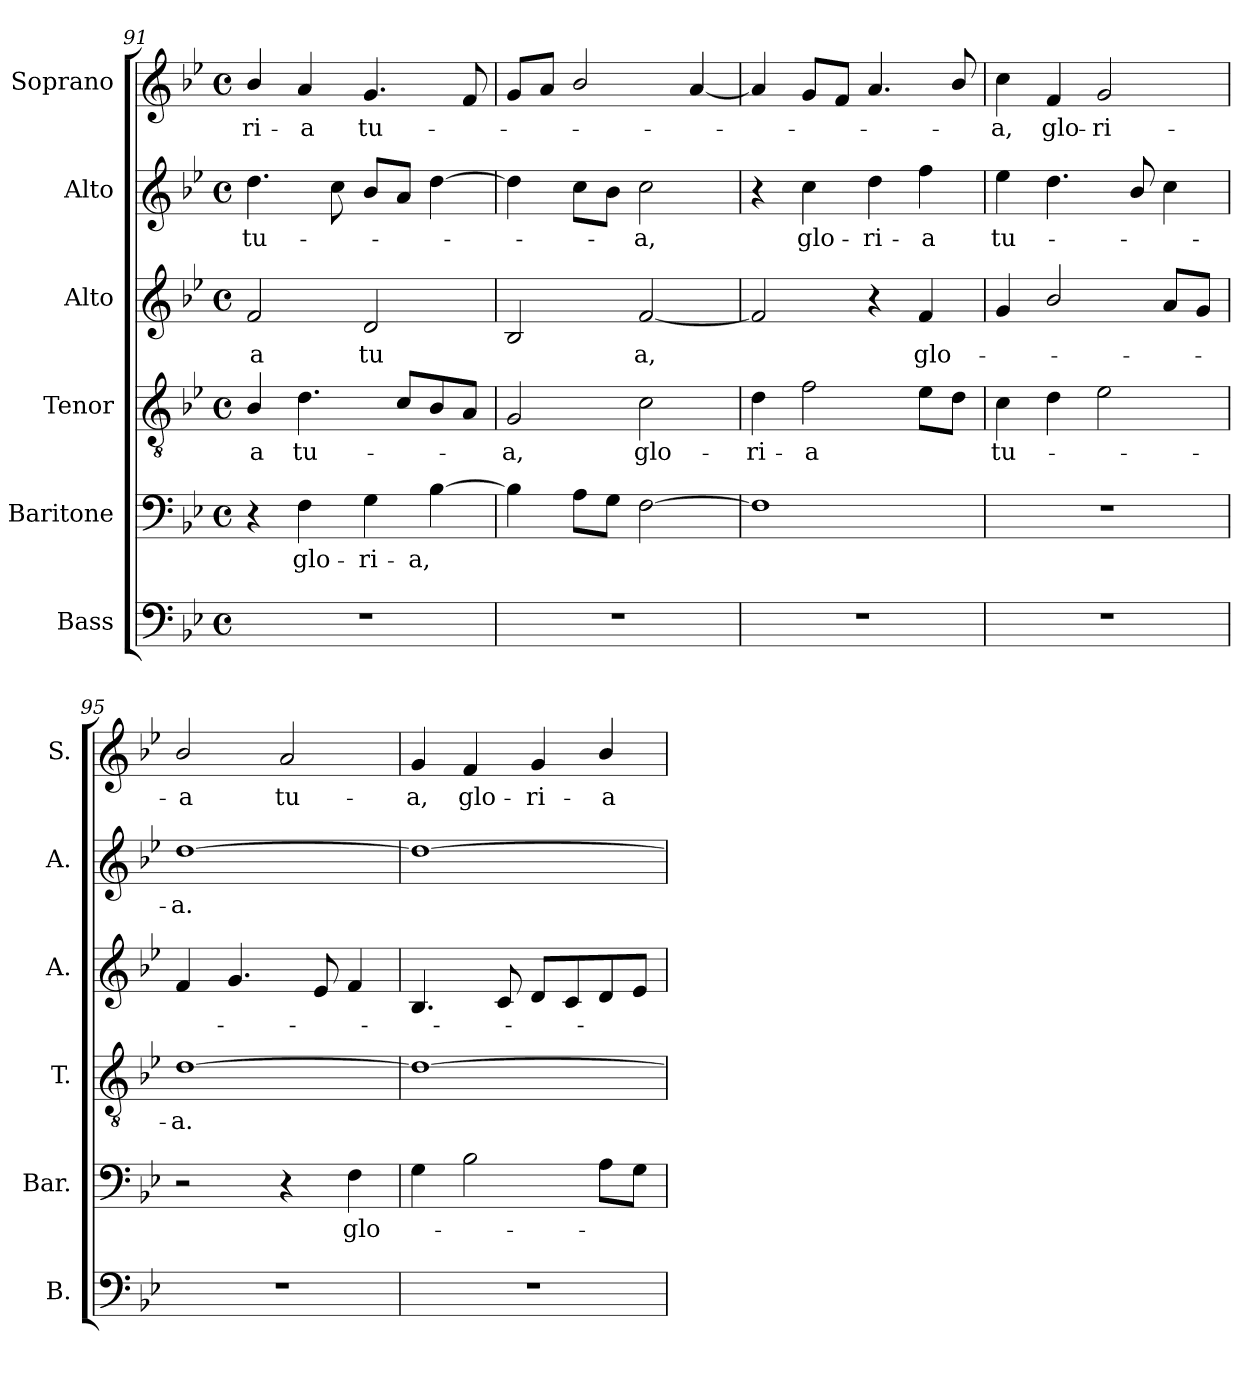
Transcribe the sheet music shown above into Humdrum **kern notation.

**kern	**kern	**text	**kern	**text	**kern	**text	**kern	**text	**kern	**text
*part6	*part5	*part5	*part4	*part4	*part3	*part3	*part2	*part2	*part1	*part1
*staff6	*staff5	*staff5	*staff4	*staff4	*staff3	*staff3	*staff2	*staff2	*staff1	*staff1
*I"Bass	*I"Baritone	*	*I"Tenor	*	*I"Alto	*	*I"Alto	*	*I"Soprano	*
*I'B.	*I'Bar.	*	*I'T.	*	*I'A.	*	*I'A.	*	*I'S.	*
*clefF4	*clefF4	*	*clefGv2	*	*clefG2	*	*clefG2	*	*clefG2	*
*	*	*	*ITrd7c12	*	*	*	*	*	*	*
*k[b-e-]	*k[b-e-]	*	*k[b-e-]	*	*k[b-e-]	*	*k[b-e-]	*	*k[b-e-]	*
*B-:	*B-:	*	*B-:	*	*B-:	*	*B-:	*	*B-:	*
*M4/4	*M4/4	*	*M4/4	*	*M4/4	*	*M4/4	*	*M4/4	*
*met(c)	*met(c)	*	*met(c)	*	*met(c)	*	*met(c)	*	*met(c)	*
=91	=91	=91	=91	=91	=91	=91	=91	=91	=91	=91
!	!	!	!	!LO:LY:b:color=#000000	!	!	!	!	!	!
!	!	!	!	!	!	!LO:LY:b:color=#000000	!	!	!	!
!	!	!	!	!	!	!	!	!LO:LY:b:color=#000000	!	!
!	!	!	!	!	!	!	!	!	!	!LO:LY:b:color=#000000
1r	4r	.	4BB-i/	-a	2fi/	-a	4.ddi\	tu-	4b-i/	-ri-
!	!	!LO:LY:b:color=#000000	!	!	!	!	!	!	!	!
!	!	!	!	!LO:LY:b:color=#000000	!	!	!	!	!	!
!	!	!	!	!	!	!	!	!	!	!LO:LY:b:color=#000000
.	4Fi\	glo-	4.Di\	tu-	.	.	.	.	4ai/	-a
.	.	.	.	.	.	.	8cci\	.	.	.
!	!	!LO:LY:b:color=#000000	!	!	!	!	!	!	!	!
!	!	!	!	!	!	!LO:LY:b:color=#000000	!	!	!	!
!	!	!	!	!	!	!	!	!	!	!LO:LY:b:color=#000000
.	4Gi\	-ri-	.	.	2di/	tu	8b-i/L	.	4.gi/	tu-
.	.	.	8Ci/L	.	.	.	8ai/J	.	.	.
!	!	!LO:LY:b:color=#000000	!	!	!	!	!	!	!	!
.	[4B-i\	-a,	8BB-i/	.	.	.	[4ddi\	.	.	.
.	.	.	8AAi/J	.	.	.	.	.	8fi/	.
!!LO:PB:g=z
=92	=92	=92	=92	=92	=92	=92	=92	=92	=92	=92
!	!	!	!	!LO:LY:b:color=#000000	!	!	!	!	!	!
1r	4B-i\]	.	2GGi/	-a,	2B-i/	.	4ddi\]	.	8gi/L	.
.	.	.	.	.	.	.	.	.	8ai/J	.
.	8Ai\L	.	.	.	.	.	8cci\L	.	2b-i/	.
.	8Gi\J	.	.	.	.	.	8b-i\J	.	.	.
!	!	!	!	!LO:LY:b:color=#000000	!	!	!	!	!	!
!	!	!	!	!	!	!LO:LY:b:color=#000000	!	!	!	!
!	!	!	!	!	!	!	!	!LO:LY:b:color=#000000	!	!
.	[2Fi\	.	2Ci\	glo-	[2fi/	a,	2cci\	-a,	.	.
.	.	.	.	.	.	.	.	.	[4ai/	.
=93	=93	=93	=93	=93	=93	=93	=93	=93	=93	=93
!	!	!	!	!LO:LY:b:color=#000000	!	!	!	!	!	!
1r	1Fi]	.	4Di\	-ri-	2fi/]	.	4r	.	4ai/]	.
!	!	!	!	!LO:LY:b:color=#000000	!	!	!	!	!	!
!	!	!	!	!	!	!	!	!LO:LY:b:color=#000000	!	!
.	.	.	2Fi\	-a	.	.	4cci\	glo-	8gi/L	.
.	.	.	.	.	.	.	.	.	8fi/J	.
!	!	!	!	!	!	!	!	!LO:LY:b:color=#000000	!	!
.	.	.	.	.	4r	.	4ddi\	-ri-	4.ai/	.
!	!	!	!	!	!	!LO:LY:b:color=#000000	!	!	!	!
!	!	!	!	!	!	!	!	!LO:LY:b:color=#000000	!	!
.	.	.	8E-i\L	.	4fi/	glo-	4ffi\	-a	.	.
.	.	.	8Di\J	.	.	.	.	.	8b-i/	.
=94	=94	=94	=94	=94	=94	=94	=94	=94	=94	=94
!	!	!	!	!LO:LY:b:color=#000000	!	!	!	!	!	!
!	!	!	!	!	!	!	!	!LO:LY:b:color=#000000	!	!
!	!	!	!	!	!	!	!	!	!	!LO:LY:b:color=#000000
1r	1r	.	4Ci\	tu-	4gi/	.	4ee-i\	tu-	4cci\	-a,
!	!	!	!	!	!	!	!	!	!	!LO:LY:b:color=#000000
.	.	.	4Di\	.	2b-i/	.	4.ddi\	.	4fi/	glo-
!	!	!	!	!	!	!	!	!	!	!LO:LY:b:color=#000000
.	.	.	2E-i\	.	.	.	.	.	2gi/	-ri-
.	.	.	.	.	.	.	8b-i/	.	.	.
.	.	.	.	.	8ai/L	.	4cci\	.	.	.
.	.	.	.	.	8gi/J	.	.	.	.	.
=95	=95	=95	=95	=95	=95	=95	=95	=95	=95	=95
!	!	!	!	!LO:LY:b:color=#000000	!	!	!	!	!	!
!	!	!	!	!	!	!	!	!LO:LY:b:color=#000000	!	!
!	!	!	!	!	!	!	!	!	!	!LO:LY:b:color=#000000
1r	2r	.	[1Di	-a.	4fi/	.	[1ddi	-a.	2b-i/	-a
.	.	.	.	.	4.gi/	.	.	.	.	.
!	!	!	!	!	!	!	!	!	!	!LO:LY:b:color=#000000
.	4r	.	.	.	.	.	.	.	2ai/	tu-
.	.	.	.	.	8e-i/	.	.	.	.	.
!	!	!LO:LY:b:color=#000000	!	!	!	!	!	!	!	!
.	4Fi\	glo-	.	.	4fi/	.	.	.	.	.
=96	=96	=96	=96	=96	=96	=96	=96	=96	=96	=96
!	!	!	!	!	!	!	!	!	!	!LO:LY:b:color=#000000
1r	4Gi\	.	1Di_	.	4.B-i/	.	1ddi_	.	4gi/	-a,
!	!	!	!	!	!	!	!	!	!	!LO:LY:b:color=#000000
.	2B-i\	.	.	.	.	.	.	.	4fi/	glo-
.	.	.	.	.	8ci/	.	.	.	.	.
!	!	!	!	!	!	!	!	!	!	!LO:LY:b:color=#000000
.	.	.	.	.	8di/L	.	.	.	4gi/	-ri-
.	.	.	.	.	8ci/	.	.	.	.	.
!	!	!	!	!	!	!	!	!	!	!LO:LY:b:color=#000000
.	8Ai\L	.	.	.	8di/	.	.	.	4b-i/	-a
.	8Gi\J	.	.	.	8e-i/J	.	.	.	.	.
=	=	=	=	=	=	=	=	=	=	=
*-	*-	*-	*-	*-	*-	*-	*-	*-	*-	*-
